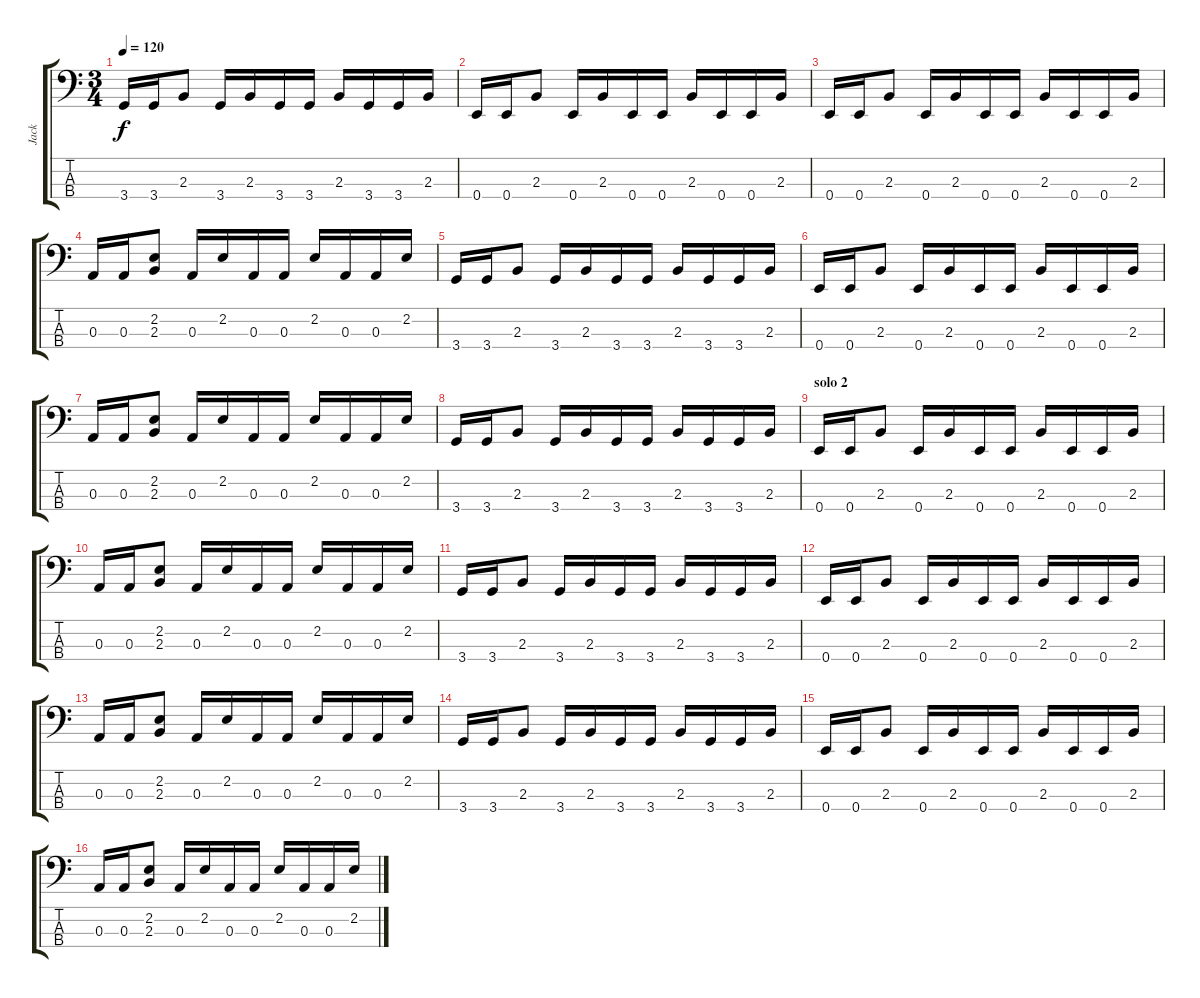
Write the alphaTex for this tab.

\track ("Jack" "Jack") {instrument electricbassfinger}
\staff {score tabs}
\tuning (G2 D2 A1 E1) {hide}
\ts (3 4)
\tempo 120
\clef f4
\ks c
3.4.16{dy f} 3.4.16 2.3.8 3.4.16 2.3.16 3.4.16 3.4.16 2.3.16 3.4.16 3.4.16 2.3.16 |
0.4.16 0.4.16 2.3.8 0.4.16 2.3.16 0.4.16 0.4.16 2.3.16 0.4.16 0.4.16 2.3.16 |
0.4.16 0.4.16 2.3.8 0.4.16 2.3.16 0.4.16 0.4.16 2.3.16 0.4.16 0.4.16 2.3.16 |
0.3.16 0.3.16 (2.2 2.3).8 0.3.16 2.2.16 0.3.16 0.3.16 2.2.16 0.3.16 0.3.16 2.2.16 |
3.4.16 3.4.16 2.3.8 3.4.16 2.3.16 3.4.16 3.4.16 2.3.16 3.4.16 3.4.16 2.3.16 |
0.4.16 0.4.16 2.3.8 0.4.16 2.3.16 0.4.16 0.4.16 2.3.16 0.4.16 0.4.16 2.3.16 |
0.3.16 0.3.16 (2.2 2.3).8 0.3.16 2.2.16 0.3.16 0.3.16 2.2.16 0.3.16 0.3.16 2.2.16 |
3.4.16 3.4.16 2.3.8 3.4.16 2.3.16 3.4.16 3.4.16 2.3.16 3.4.16 3.4.16 2.3.16 |
\section ("" "solo 2")
0.4.16 0.4.16 2.3.8 0.4.16 2.3.16 0.4.16 0.4.16 2.3.16 0.4.16 0.4.16 2.3.16 |
0.3.16 0.3.16 (2.2 2.3).8 0.3.16 2.2.16 0.3.16 0.3.16 2.2.16 0.3.16 0.3.16 2.2.16 |
3.4.16 3.4.16 2.3.8 3.4.16 2.3.16 3.4.16 3.4.16 2.3.16 3.4.16 3.4.16 2.3.16 |
0.4.16 0.4.16 2.3.8 0.4.16 2.3.16 0.4.16 0.4.16 2.3.16 0.4.16 0.4.16 2.3.16 |
0.3.16 0.3.16 (2.2 2.3).8 0.3.16 2.2.16 0.3.16 0.3.16 2.2.16 0.3.16 0.3.16 2.2.16 |
3.4.16 3.4.16 2.3.8 3.4.16 2.3.16 3.4.16 3.4.16 2.3.16 3.4.16 3.4.16 2.3.16 |
0.4.16 0.4.16 2.3.8 0.4.16 2.3.16 0.4.16 0.4.16 2.3.16 0.4.16 0.4.16 2.3.16 |
0.3.16 0.3.16 (2.2 2.3).8 0.3.16 2.2.16 0.3.16 0.3.16 2.2.16 0.3.16 0.3.16 2.2.16
